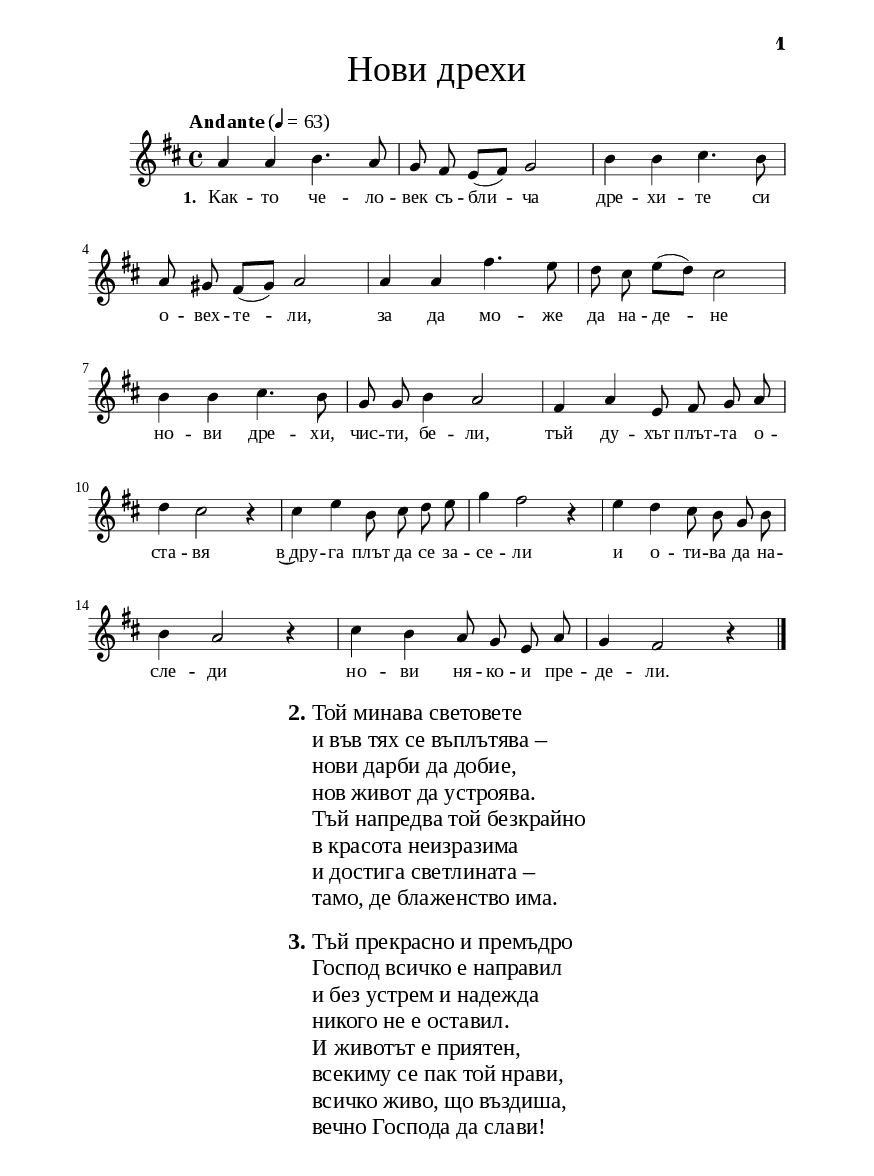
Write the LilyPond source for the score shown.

\version "2.24.4"

% include paper part and global functions
\include "include/globals.ily"

\bookpart {
  \label #'ref062
  \tocItem \markup "Нови дрехи"
  \include "include/bookpart-paper.ily"
  \score {
    \include "include/score-layout.ily"

    \new Voice \absolute  {
      \clef treble
      \key d \major
      \time 4/4
      \tempoFunc "Andante" 4 "63"
      \autoBeamOff
      a'4 a' b'4. a'8 | g'8 fis' e' ( [ fis' ] ) g'2 | b'4 b' cis''4. b'8 | \break
      a'8 gis'  fis' ([ gis'] )  a'2 | a'4 a' fis''4. e''8 | d''8 cis''  e'' ( [ d''] ) cis''2 \break |
      b'4 b' cis''4. b'8 | g'8 g'  b'4  a'2 | fis'4 a' e'8 fis' g' a' \break |
      d''4 cis''2 r4 | cis''4 e'' b'8 cis'' d'' e'' | g''4 fis''2 r4 | e''4 d'' cis''8 b' g' b' | \break  b'4 a'2 r4 | cis''4 b'  a'8 g' e' a' | g'4 fis'2 r4 \break | \bar "|."
    }

    \addlyrics {
      \set stanza = "1. " Как -- то че -- ло -- век съ -- бли -- ча дре -- хи -- те си
      о -- вех -- те -- ли, за да мо -- же да на  -- де -- не
      но -- ви дре -- хи, чис -- ти, бе -- ли, тъй ду -- хът плът -- та о --
      ста -- вя в~дру -- га плът да се за -- се -- ли и о --
      ти -- ва да на -- сле -- ди но -- ви ня -- ко -- и пре -- де -- ли.
    }

    \header {
      title = \titleFunc #'ref_desc_15 "Нови дрехи" "Novi drehi"
    }

    \midi{}

  } % score
  

  \markup \abs-fontsize #11 \override #`(baseline-skip . ,bgCoupletBaselineSkip){
    \fill-line {
      \column {
        \line {
          \bold "2."
          \column {
            "Той минава световете"
            "и във тях се въплътява –"
            "нови дарби да добие,"
            "нов живот да устроява."
            "Тъй напредва той безкрайно"
            "в красота неизразима"
            "и достига светлината –"
            "тамо, де блаженство има."
          }
        }
        \vspace #1
        \line {
          \bold "3."
          \column {
            "Тъй прекрасно и премъдро"
            "Господ всичко е направил"
            "и без устрем и надежда"
            "никого не е оставил."
            "И животът е приятен,"
            "всекиму се пак той нрави,"
            "всичко живо, що въздиша,"
            "вечно Господа да слави!"
          }
        }

      }
    }
  }


} % bookpart
